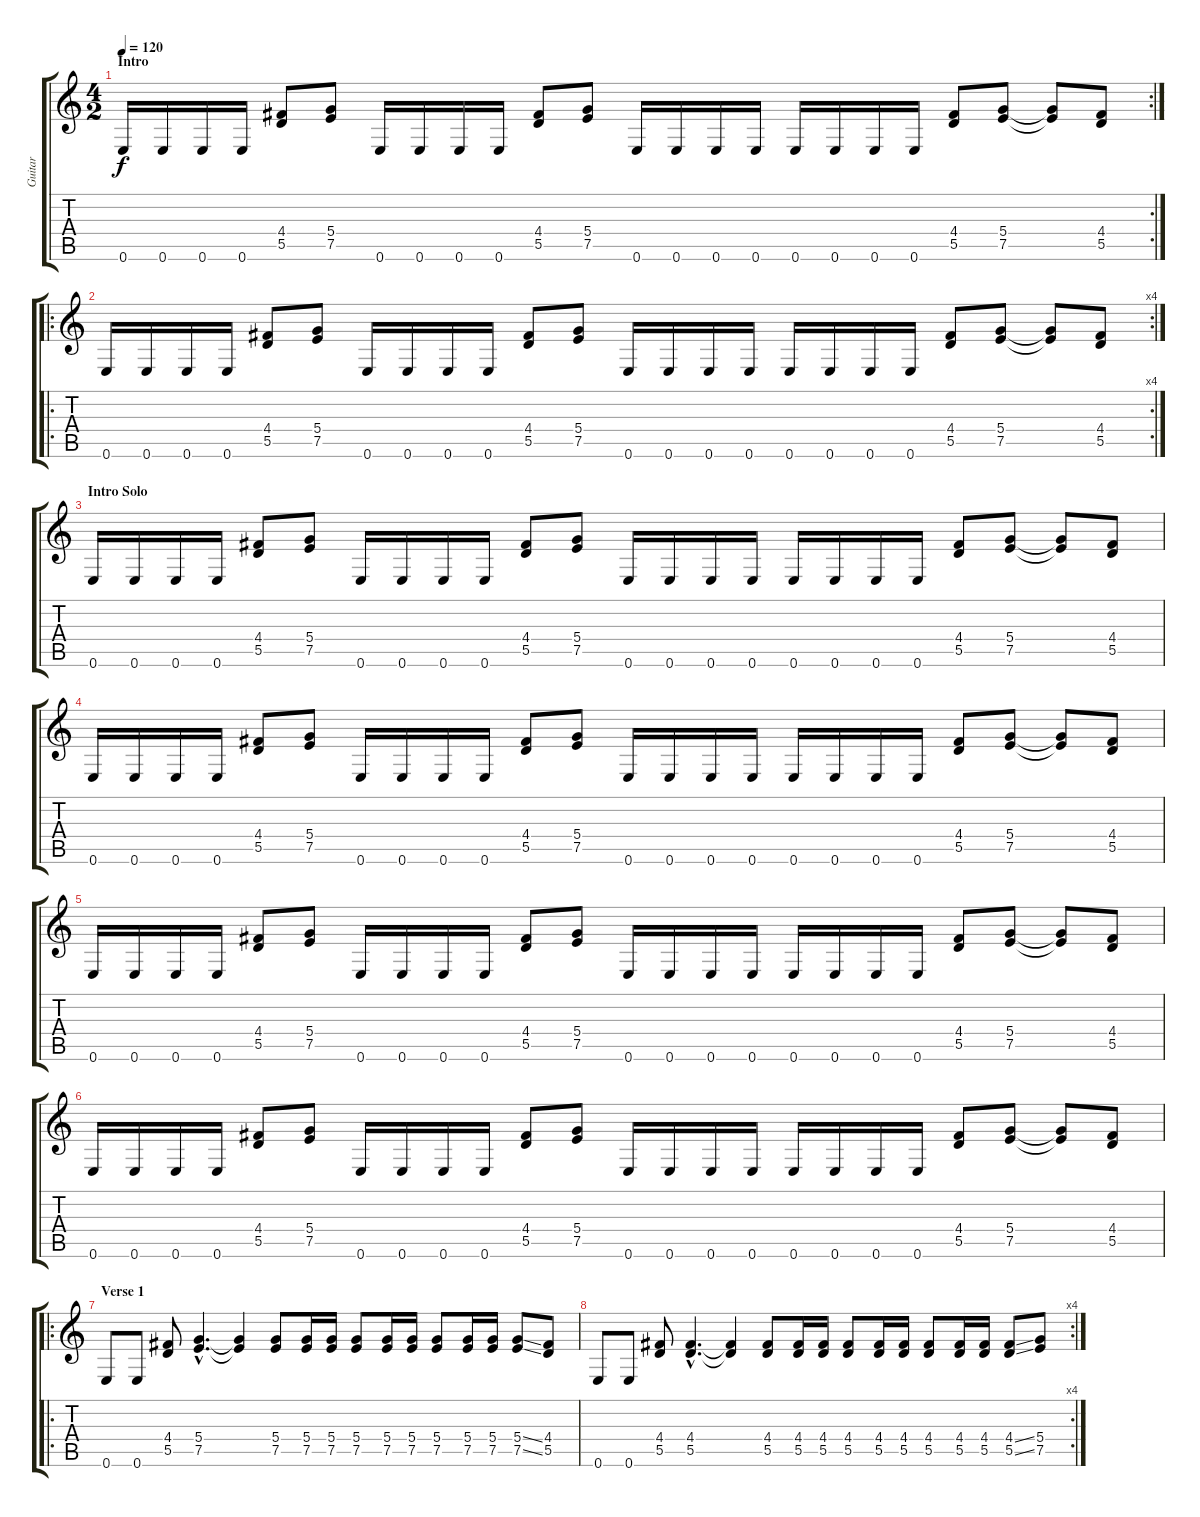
\track ("Guitar" "Guitar") {instrument distortionguitar}
\staff {score tabs}
\tuning (E4 B3 G3 D3 A2 E2) {hide}
\rc 2
\ts (4 2)
\section ("" "Intro")
\tempo 120
\clef g2
\ks c
0.6.16{dy f instrument distortionguitar} 0.6.16 0.6.16 0.6.16 (4.4 5.5).8 (5.4 7.5).8 0.6.16 0.6.16 0.6.16 0.6.16 (4.4 5.5).8 (5.4 7.5).8 0.6.16 0.6.16 0.6.16 0.6.16 0.6.16 0.6.16 0.6.16 0.6.16 (4.4 5.5).8 (5.4 7.5).8 (5.4{t} 7.5{t}).8 (4.4 5.5).8 |
\ro
\rc 4
0.6.16 0.6.16 0.6.16 0.6.16 (4.4 5.5).8 (5.4 7.5).8 0.6.16 0.6.16 0.6.16 0.6.16 (4.4 5.5).8 (5.4 7.5).8 0.6.16 0.6.16 0.6.16 0.6.16 0.6.16 0.6.16 0.6.16 0.6.16 (4.4 5.5).8 (5.4 7.5).8 (5.4{t} 7.5{t}).8 (4.4 5.5).8 |
\section ("" "Intro Solo")
0.6.16 0.6.16 0.6.16 0.6.16 (4.4 5.5).8 (5.4 7.5).8 0.6.16 0.6.16 0.6.16 0.6.16 (4.4 5.5).8 (5.4 7.5).8 0.6.16 0.6.16 0.6.16 0.6.16 0.6.16 0.6.16 0.6.16 0.6.16 (4.4 5.5).8 (5.4 7.5).8 (5.4{t} 7.5{t}).8 (4.4 5.5).8 |
0.6.16 0.6.16 0.6.16 0.6.16 (4.4 5.5).8 (5.4 7.5).8 0.6.16 0.6.16 0.6.16 0.6.16 (4.4 5.5).8 (5.4 7.5).8 0.6.16 0.6.16 0.6.16 0.6.16 0.6.16 0.6.16 0.6.16 0.6.16 (4.4 5.5).8 (5.4 7.5).8 (5.4{t} 7.5{t}).8 (4.4 5.5).8 |
0.6.16 0.6.16 0.6.16 0.6.16 (4.4 5.5).8 (5.4 7.5).8 0.6.16 0.6.16 0.6.16 0.6.16 (4.4 5.5).8 (5.4 7.5).8 0.6.16 0.6.16 0.6.16 0.6.16 0.6.16 0.6.16 0.6.16 0.6.16 (4.4 5.5).8 (5.4 7.5).8 (5.4{t} 7.5{t}).8 (4.4 5.5).8 |
0.6.16 0.6.16 0.6.16 0.6.16 (4.4 5.5).8 (5.4 7.5).8 0.6.16 0.6.16 0.6.16 0.6.16 (4.4 5.5).8 (5.4 7.5).8 0.6.16 0.6.16 0.6.16 0.6.16 0.6.16 0.6.16 0.6.16 0.6.16 (4.4 5.5).8 (5.4 7.5).8 (5.4{t} 7.5{t}).8 (4.4 5.5).8 |
\ro
\section ("" "Verse 1")
0.6.8{instrument electricguitarclean} 0.6.8 (4.4 5.5).8 (5.4{hac} 7.5{hac}).4{d} (5.4{t} 7.5{t}).4 (5.4 7.5).8 (5.4 7.5).16 (5.4 7.5).16 (5.4 7.5).8 (5.4 7.5).16 (5.4 7.5).16 (5.4 7.5).8 (5.4 7.5).16 (5.4 7.5).16 (5.4{ss} 7.5{ss}).8 (4.4 5.5).8 |
\rc 4
0.6.8{instrument electricguitarclean} 0.6.8 (4.4 5.5).8 (4.4{hac} 5.5{hac}).4{d} (4.4{t} 5.5{t}).4 (4.4 5.5).8 (4.4 5.5).16 (4.4 5.5).16 (4.4 5.5).8 (4.4 5.5).16 (4.4 5.5).16 (4.4 5.5).8 (4.4 5.5).16 (4.4 5.5).16 (4.4{ss} 5.5{ss}).8 (5.4 7.5).8
